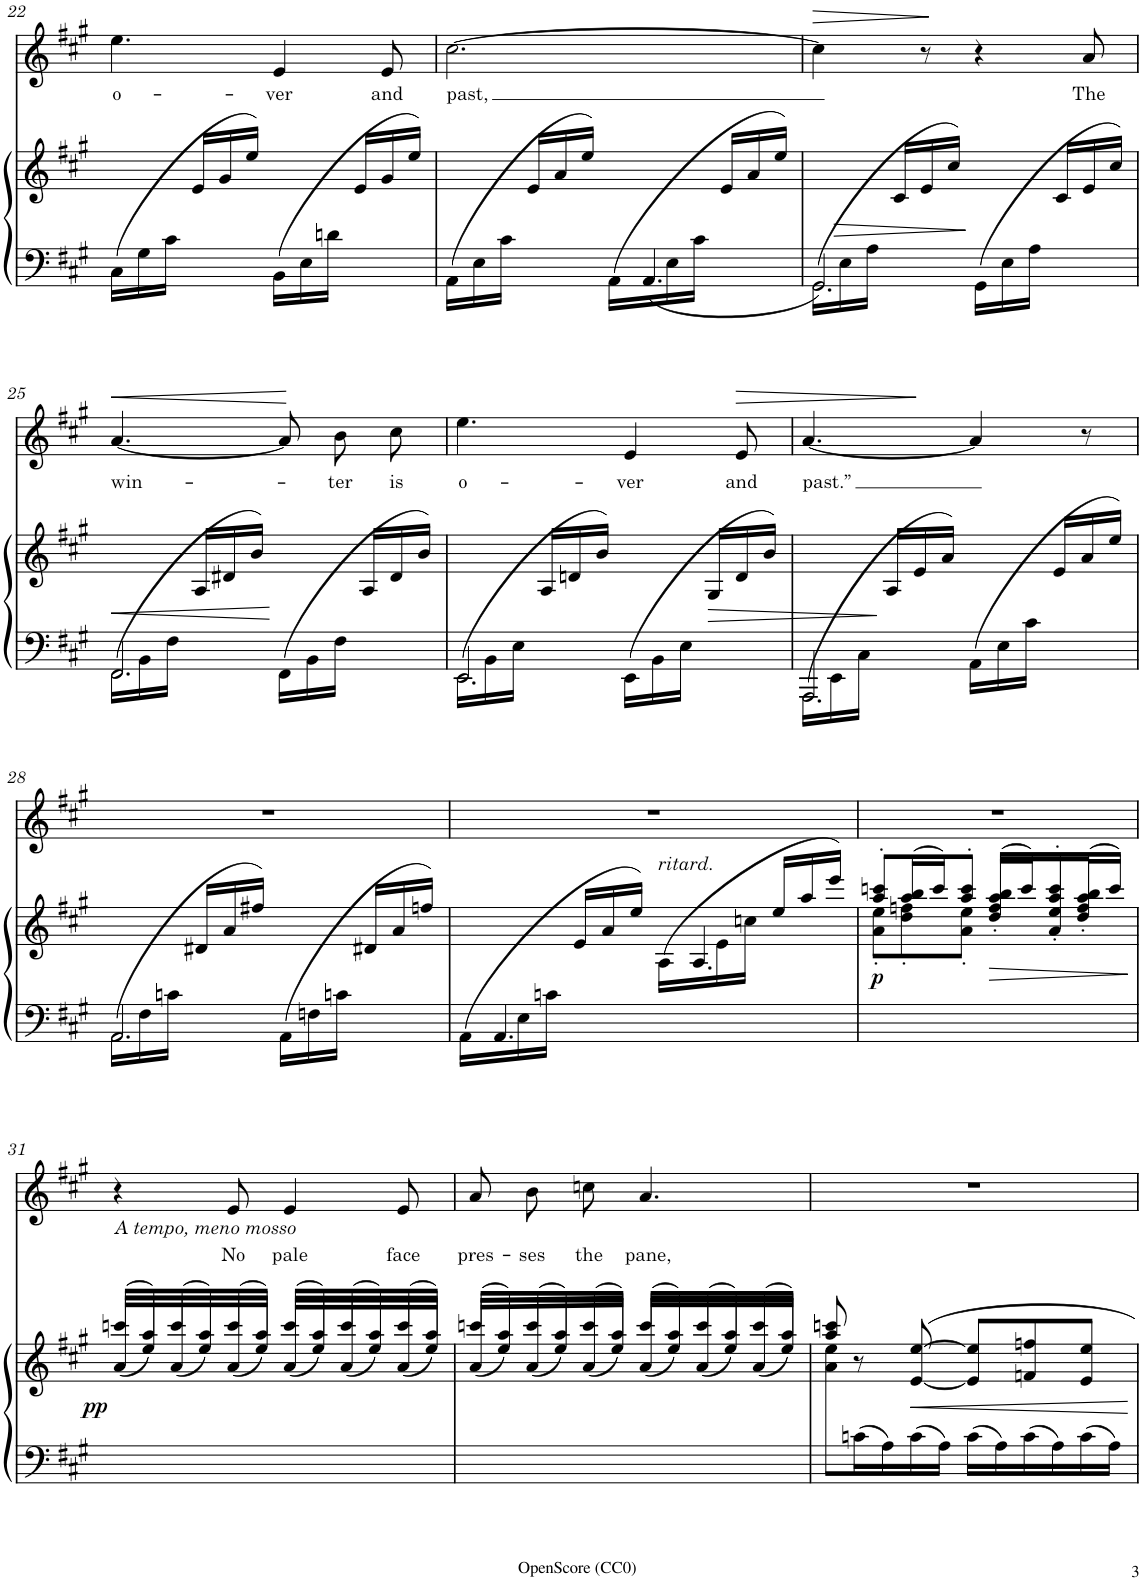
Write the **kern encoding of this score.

**kern	**kern	**dynam	**kern	**text	**dynam
*part2	*part2	*part2	*part1	*part1	*part1
*staff3	*staff2	*staff2/3	*staff1	*staff1	*staff1
*I"Piano	*	*	*I"Voice	*	*
*I'Pno	*	*	*	*	*
!!LO:PB:g=z
*clefF4	*clefG2	*	*clefG2	*	*
*k[f#c#g#]	*k[f#c#g#]	*	*k[f#c#g#]	*	*
*M6/8	*M6/8	*	*M6/8	*	*
=22	=22	=22	=22	=22	=22
*	*^	*	*	*	*
!	!	!	!	!	!LO:LY:b	!
(16C#\LL	2.ryy	8.ryy	.	4.ee\	o-	.
16G#\	.	.	.	.	.	.
16c#\JJ	.	.	.	.	.	.
8.ryy	.	16e/LL	.	.	.	.
.	.	16g#/	.	.	.	.
.	.	16ee/JJ)	.	.	.	.
!	!	!	!	!	!LO:LY:b	!
(16BB\LL	.	8.ryy	.	4e/	-ver	.
16E\	.	.	.	.	.	.
16dn\JJ	.	.	.	.	.	.
8.ryy	.	16e/LL	.	.	.	.
!	!	!	!	!	!LO:LY:b	!
.	.	16g#/	.	8e/	and	.
.	.	16ee/JJ)	.	.	.	.
=23	=23	=23	=23	=23	=23	=23
*^	*	*	*	*	*	*
!	!	!	!	!	!	!LO:LY:b	!
(16AA\LL	4.ryy	2.ryy	8.ryy	.	[2.cc#\	past,	.
16E\	.	.	.	.	.	.	.
16c#\JJ	.	.	.	.	.	.	.
8.ryy	.	.	16e/LL	.	.	.	.
.	.	.	16a/	.	.	.	.
.	.	.	16ee/JJ)	.	.	.	.
(16AA\LL	4.AA/	.	8.ryy	.	.	.	.
16E\	.	.	.	.	.	.	.
16c#\JJ	.	.	.	.	.	.	.
8.ryy	.	.	16e/LL	.	.	.	.
.	.	.	16a/	.	.	.	.
.	.	.	16ee/JJ)	.	.	.	.
=24	=24	=24	=24	=24	=24	=24	=24
!LO:N:head=open	!	!	!	!	!	!	!LO:HP:b
(16GG#\LL	2.GG#/	2.ryy	8.ryy	.	4cc#\]	.	>
!	!	!	!	!LO:HP:b=2	!	!	!
16E\	.	.	.	>	.	.	.
16A\JJ	.	.	.	.	.	.	.
8.ryy	.	.	16c#/LL	.	.	.	.
.	.	.	16e/	.	8r	.	.
.	.	.	16cc#/JJ)	.	.	.	.
(16GG#\LL	.	.	8.ryy	]	4r	.	]
16E\	.	.	.	.	.	.	.
16A\JJ	.	.	.	.	.	.	.
8.ryy	.	.	16c#/LL	.	.	.	.
!	!	!	!	!	!	!LO:LY:b	!
.	.	.	16e/	.	8a/	The	.
.	.	.	16cc#/JJ)	.	.	.	.
!!LO:LB:g=z
=25	=25	=25	=25	=25	=25	=25	=25
!LO:N:head=open	!	!	!	!LO:HP:b=2	!	!LO:LY:b	!LO:HP:b
(16FF#\LL	2.FF#/	2.ryy	8.ryy	<	[4.a/	win-	<
16BB\	.	.	.	.	.	.	.
16F#\JJ	.	.	.	.	.	.	.
8.ryy	.	.	16A/LL	.	.	.	.
.	.	.	16d#X/	.	.	.	.
.	.	.	16b/JJ)	.	.	.	.
(16FF#\LL	.	.	8.ryy	[	8a\L]	.	.
16BB\	.	.	.	.	.	.	.
!	!	!	!	!	!	!LO:LY:b	!
16F#\JJ	.	.	.	.	8b\	-ter	[
8.ryy	.	.	16A/LL	.	.	.	.
!	!	!	!	!	!	!LO:LY:b	!
.	.	.	16d#/	.	8cc#\J	is	.
.	.	.	16b/JJ)	.	.	.	.
=26	=26	=26	=26	=26	=26	=26	=26
!LO:N:head=open	!	!	!	!	!	!LO:LY:b	!
(16EE\LL	2.EE/	2.ryy	8.ryy	.	4.ee\	o-	.
16BB\	.	.	.	.	.	.	.
16E\JJ	.	.	.	.	.	.	.
8.ryy	.	.	16A/LL	.	.	.	.
.	.	.	16dn/	.	.	.	.
.	.	.	16b/JJ)	.	.	.	.
!	!	!	!	!	!	!LO:LY:b	!
(16EE\LL	.	.	8.ryy	.	4e/	-ver	.
16BB\	.	.	.	.	.	.	.
16E\JJ	.	.	.	.	.	.	.
!	!	!	!	!LO:HP:b	!	!	!
8.ryy	.	.	16G#/LL	>	.	.	.
!	!	!	!	!	!	!LO:LY:b	!LO:HP:b
.	.	.	16d/	.	8e/	and	>
.	.	.	16b/JJ)	.	.	.	.
=27	=27	=27	=27	=27	=27	=27	=27
!LO:N:head=open	!	!	!	!	!	!LO:LY:b	!
(16AAA\LL	2.AAA/	2.ryy	8.ryy	.	[4.a/	past.”	.
16EE\	.	.	.	.	.	.	.
16C#\JJ	.	.	.	.	.	.	.
8.ryy	.	.	16A/LL	]	.	.	.
.	.	.	16e/	.	.	.	.
.	.	.	16a/JJ)	.	.	.	.
(16AA\LL	.	.	8.ryy	.	4a/]	.	]
16E\	.	.	.	.	.	.	.
16c#\JJ	.	.	.	.	.	.	.
8.ryy	.	.	16e/LL	.	.	.	.
.	.	.	16a/	.	8r	.	.
.	.	.	16ee/JJ)	.	.	.	.
!!LO:LB:g=z
=28	=28	=28	=28	=28	=28	=28	=28
!LO:N:head=open	!	!	!	!	!	!	!
(16AA\LL	2.AA/	2.ryy	8.ryy	.	2.r	.	.
16F#\	.	.	.	.	.	.	.
16cn\JJ	.	.	.	.	.	.	.
8.ryy	.	.	16d#X/LL	.	.	.	.
.	.	.	16a/	.	.	.	.
.	.	.	16ff#X/JJ)	.	.	.	.
(16AA\LL	.	.	8.ryy	.	.	.	.
16Fn\	.	.	.	.	.	.	.
16cn\JJ	.	.	.	.	.	.	.
8.ryy	.	.	16d#X/LL	.	.	.	.
.	.	.	16a/	.	.	.	.
.	.	.	16ffn/JJ)	.	.	.	.
=29	=29	=29	=29	=29	=29	=29	=29
*	*	*	*^	*	*^	*	*
(16AA\LL	4.AA/	2.ryy	8.ryy	4.ryy	.	2.r	4.ryy	.	.
16E\	.	.	.	.	.	.	.	.	.
16cn\JJ	.	.	.	.	.	.	.	.	.
4.ryy	.	.	16e/LL	.	.	.	.	.	.
.	.	.	16a/	.	.	.	.	.	.
.	.	.	16ee/JJ)	.	.	.	.	.	.
!	!	!	!	!	!	!	!LO:TX:b:i:t=ritard.	!	!
.	4.ryy	.	(16A\LL	4.A/	.	.	4.ryy	.	.
.	.	.	16e\	.	.	.	.	.	.
.	.	.	16ccn\JJ	.	.	.	.	.	.
8.ryy	.	.	16ee/LL	.	.	.	.	.	.
.	.	.	16aa/	.	.	.	.	.	.
.	.	.	16eee/JJ)	.	.	.	.	.	.
*v	*v	*	*	*	*	*v	*v	*	*
*	*	*v	*v	*	*	*	*
=30	=30	=30	=30	=30	=30	=30
!	!	!	!LO:DY:b	!	!	!
2.ryy	8aa/'> 8cccn/'>L	8a\'< 8ee\'<L	p	2.r	.	.
.	(>16aa/ 16bb/L	8dd\'< 8ffn\'<	.	.	.	.
.	16ccc/J)	.	.	.	.	.
.	8aa/'> 8ccc/'>J	8a\'< 8ee\'<J	.	.	.	.
!	!	!	!LO:HP:b	!	!	!
.	(>16aa/ 16bb/LL	8dd/'< 8ff/'<L	>	.	.	.
.	16ccc/J)	.	.	.	.	.
.	8aa/'> 8ccc/'>	8a/'< 8ee/'<	.	.	.	.
.	(>16aa/ 16bb/L	8dd/'< 8ff/'<J	.	.	.	.
.	16ccc/JJ)	.	.	.	.	.
*	*v	*v	*	*	*	*
.	.	]	.	.	.
!!LO:LB:g=z
=31	=31	=31	=31	=31	=31
*	*^	*	*	*	*
!	!	!	!	!LO:TX:b:i:t=A tempo, meno mosso	!	!
!	!	!	!LO:DY:b	!	!	!
2.ryy	(>16cccn/LL	(<16a/LL	pp	4r	.	.
.	16aa/)	16ee/)	.	.	.	.
.	(>16ccc/	(<16a/	.	.	.	.
.	16aa/)	16ee/)	.	.	.	.
!	!	!	!	!	!LO:LY:b	!
.	(>16ccc/	(<16a/	.	8e/	No	.
.	16aa/JJ)	16ee/JJ)	.	.	.	.
!	!	!	!	!	!LO:LY:b	!
.	(>16ccc/LL	(<16a/LL	.	4e/	pale	.
.	16aa/)	16ee/)	.	.	.	.
.	(>16ccc/	(<16a/	.	.	.	.
.	16aa/)	16ee/)	.	.	.	.
!	!	!	!	!	!LO:LY:b	!
.	(>16ccc/	(<16a/	.	8e/	face	.
.	16aa/JJ)	16ee/JJ)	.	.	.	.
=32	=32	=32	=32	=32	=32	=32
!	!	!	!	!	!LO:LY:b	!
2.ryy	(>16cccn/LL	(<16a/LL	.	8a\L	pres-	.
.	16aa/)	16ee/)	.	.	.	.
!	!	!	!	!	!LO:LY:b	!
.	(>16ccc/	(<16a/	.	8b\	-ses	.
.	16aa/)	16ee/)	.	.	.	.
!	!	!	!	!	!LO:LY:b	!
.	(>16ccc/	(<16a/	.	8ccn\J	the	.
.	16aa/JJ)	16ee/JJ)	.	.	.	.
!	!	!	!	!	!LO:LY:b	!
.	(>16ccc/LL	(<16a/LL	.	4.a/	pane,	.
.	16aa/)	16ee/)	.	.	.	.
.	(>16ccc/	(<16a/	.	.	.	.
.	16aa/)	16ee/)	.	.	.	.
.	(>16ccc/	(<16a/	.	.	.	.
.	16aa/JJ)	16ee/JJ)	.	.	.	.
=33	=33	=33	=33	=33	=33	=33
8ryy	8aa/ 8cccn/	8a\ 8ee\L	.	2.r	.	.
16cn\L	8r	2ryy	.	.	.	.
16A\	.	.	.	.	.	.
!	!	!	!LO:HP:b	!	!	!
16c\	[8e/ [8ee/	.	<	.	.	.
16A\JJ	.	.	.	.	.	.
16c\LL	8e/] 8ee/]L	.	.	.	.	.
16A\	.	.	.	.	.	.
16c\	8fn/ 8ffn/	.	.	.	.	.
16A\	.	.	.	.	.	.
16c\	8e/ 8ee/J	8ryy	.	.	.	.
16A\JJ	.	.	.	.	.	.
*	*v	*v	*	*	*	*
.	.	[	.	.	.
=	=	=	=	=	=
*-	*-	*-	*-	*-	*-
